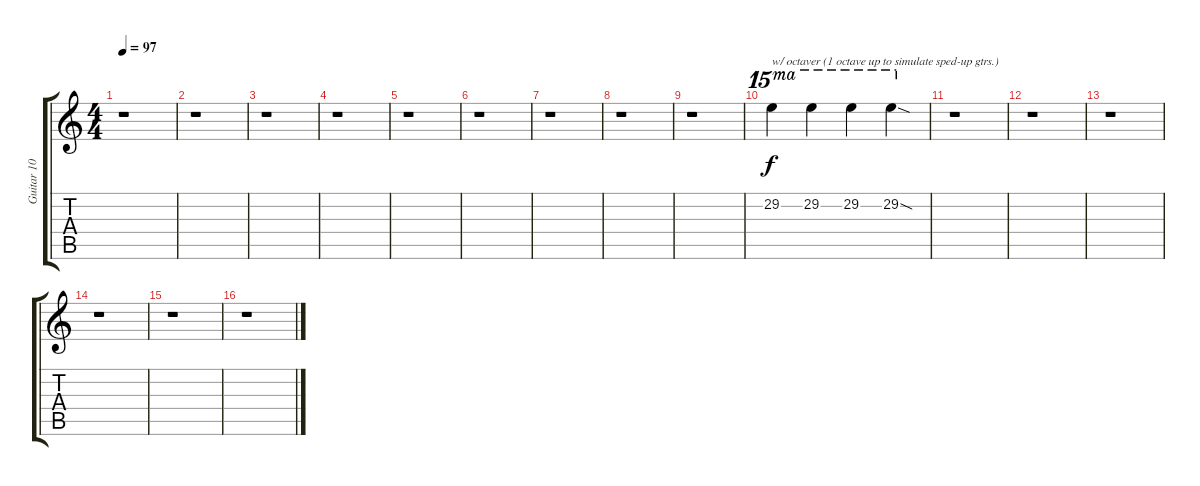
\track ("Guitar 10 octave" "Guitar 10 ") {instrument distortionguitar}
\staff {score tabs}
\tuning (E4 B3 G3 D3 A2 E2) {hide}
\ts (4 4)
\tempo 97
\clef g2
\ks aminor
r.1{dy f} |
r.1 |
r.1 |
r.1 |
r.1 |
r.1 |
r.1 |
r.1 |
r.1 |
29.2.4{ot 15ma txt "w/ octaver (1 octave up to simulate sped-up gtrs.)"} 29.2.4{ot 15ma} 29.2.4{ot 15ma} 29.2{sod}.4{ot 15ma} |
r.1 |
r.1 |
r.1 |
r.1 |
r.1 |
r.1
